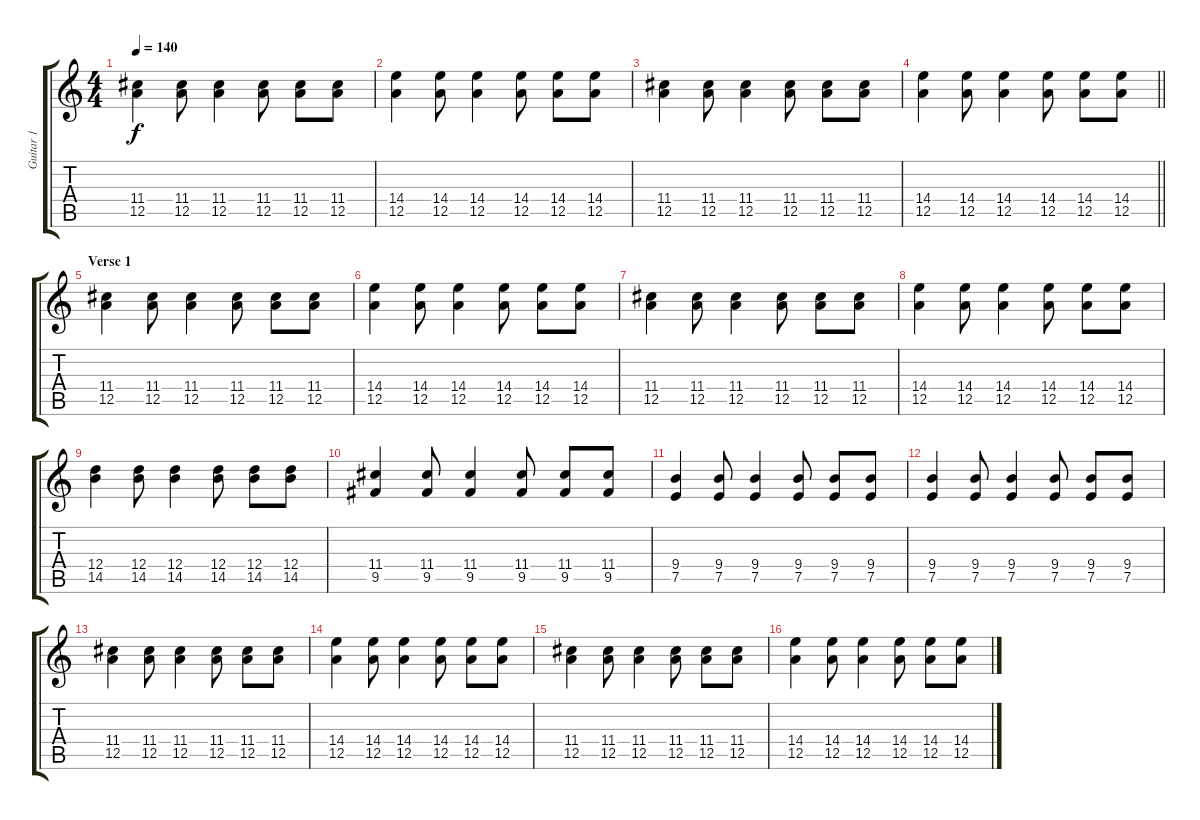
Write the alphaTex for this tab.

\track ("Guitar 1" "Guitar 1") {instrument electricguitarmuted}
\staff {score tabs}
\tuning (E4 B3 G3 D3 A2 E2) {hide}
\ts (4 4)
\tempo 140
\clef g2
\ks c
(11.4 12.5).4{dy f instrument electricguitarmuted} (11.4 12.5).8 (11.4 12.5).4 (11.4 12.5).8 (11.4 12.5).8 (11.4 12.5).8 |
(14.4 12.5).4 (14.4 12.5).8 (14.4 12.5).4 (14.4 12.5).8 (14.4 12.5).8 (14.4 12.5).8 |
(11.4 12.5).4 (11.4 12.5).8 (11.4 12.5).4 (11.4 12.5).8 (11.4 12.5).8 (11.4 12.5).8 |
\barLineRight lightlight
(14.4 12.5).4 (14.4 12.5).8 (14.4 12.5).4 (14.4 12.5).8 (14.4 12.5).8 (14.4 12.5).8 |
\section ("" "Verse 1")
(11.4 12.5).4 (11.4 12.5).8 (11.4 12.5).4 (11.4 12.5).8 (11.4 12.5).8 (11.4 12.5).8 |
(14.4 12.5).4 (14.4 12.5).8 (14.4 12.5).4 (14.4 12.5).8 (14.4 12.5).8 (14.4 12.5).8 |
(11.4 12.5).4 (11.4 12.5).8 (11.4 12.5).4 (11.4 12.5).8 (11.4 12.5).8 (11.4 12.5).8 |
(14.4 12.5).4 (14.4 12.5).8 (14.4 12.5).4 (14.4 12.5).8 (14.4 12.5).8 (14.4 12.5).8 |
(12.4 14.5).4 (12.4 14.5).8 (12.4 14.5).4 (12.4 14.5).8 (12.4 14.5).8 (12.4 14.5).8 |
(11.4 9.5).4 (11.4 9.5).8 (11.4 9.5).4 (11.4 9.5).8 (11.4 9.5).8 (11.4 9.5).8 |
(9.4 7.5).4 (9.4 7.5).8 (9.4 7.5).4 (9.4 7.5).8 (9.4 7.5).8 (9.4 7.5).8 |
(9.4 7.5).4 (9.4 7.5).8 (9.4 7.5).4 (9.4 7.5).8 (9.4 7.5).8 (9.4 7.5).8 |
(11.4 12.5).4 (11.4 12.5).8 (11.4 12.5).4 (11.4 12.5).8 (11.4 12.5).8 (11.4 12.5).8 |
(14.4 12.5).4 (14.4 12.5).8 (14.4 12.5).4 (14.4 12.5).8 (14.4 12.5).8 (14.4 12.5).8 |
(11.4 12.5).4 (11.4 12.5).8 (11.4 12.5).4 (11.4 12.5).8 (11.4 12.5).8 (11.4 12.5).8 |
(14.4 12.5).4 (14.4 12.5).8 (14.4 12.5).4 (14.4 12.5).8 (14.4 12.5).8 (14.4 12.5).8
